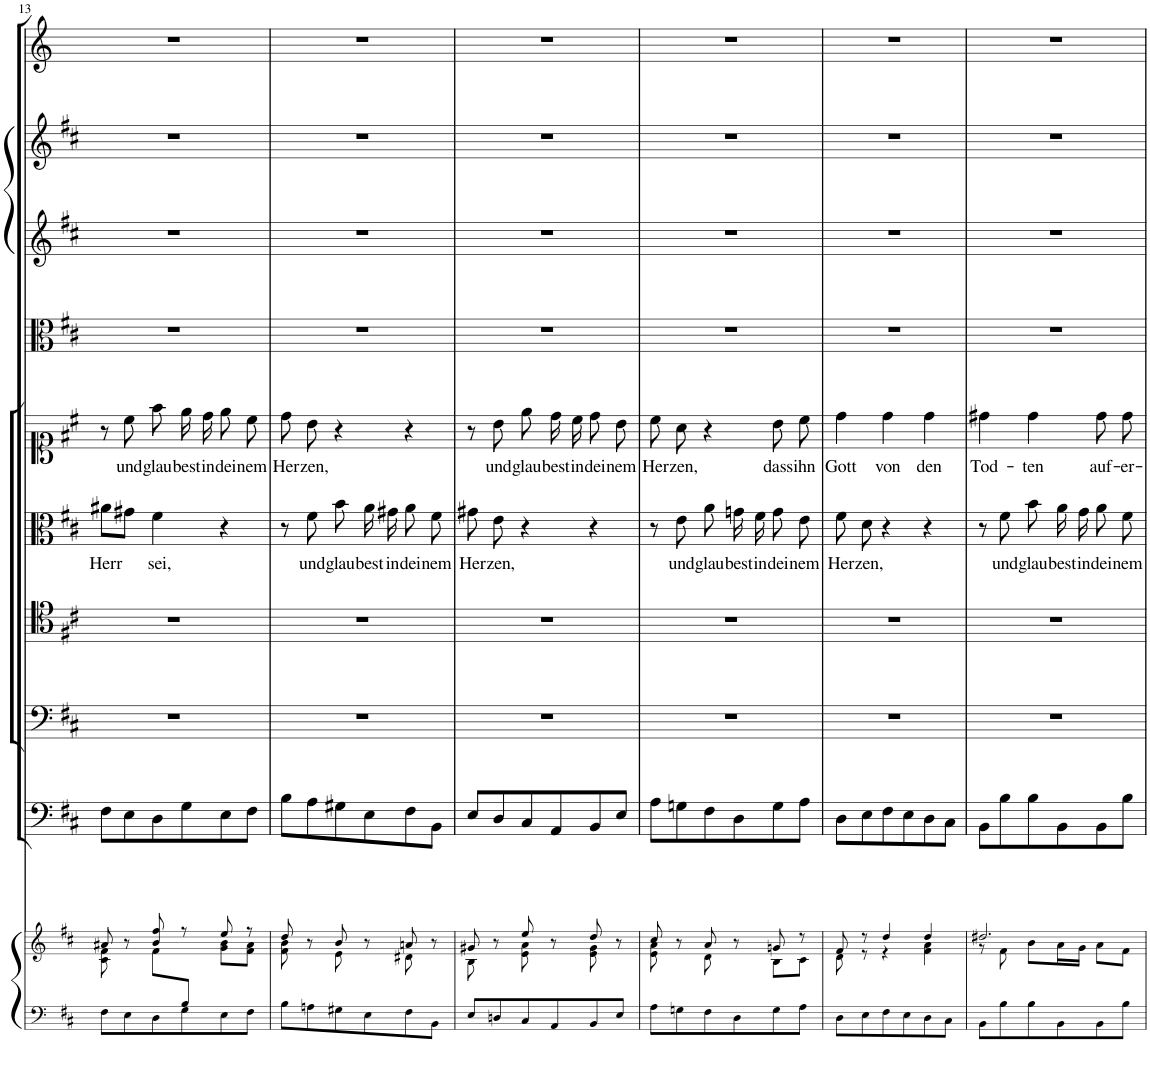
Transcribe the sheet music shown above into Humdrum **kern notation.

**kern	**kern	**kern	**kern	**kern	**kern	**text	**kern	**text	**kern	**kern	**kern	**kern
*part10	*part10	*part9	*part8	*part7	*part6	*part6	*part5	*part5	*part4	*part3	*part2	*part1
*staff11	*staff10	*staff9	*staff8	*staff7	*staff6	*staff6	*staff5	*staff5	*staff4	*staff3	*staff2	*staff1
*I"Piano reductiion	*	*I"Continuo	*I"Basso	*I"Tenore	*I"Alto	*	*I"Soprano	*	*I"Viola	*I"Violino II	*I"Violino I	*I"Tromba
*I'Pno	*	*	*	*	*	*	*	*	*I'Vla	*I'Vln	*I'Vln	*
!!LO:PB:g=z
*clefF4	*clefG2	*clefF4	*clefF4	*clefC4	*clefC3	*	*clefC1	*	*clefC3	*clefG2	*clefG2	*clefG2
*	*	*	*	*	*	*	*	*	*	*	*	*Trd-1c-2
*k[f#c#]	*k[f#c#]	*k[f#c#]	*k[f#c#]	*k[f#c#]	*k[f#c#]	*	*k[f#c#]	*	*k[f#c#]	*k[f#c#]	*k[f#c#]	*k[]
*M3/4	*M3/4	*M3/4	*M3/4	*M3/4	*M3/4	*	*M3/4	*	*M3/4	*M3/4	*M3/4	*M3/4
=13	=13	=13	=13	=13	=13	=13	=13	=13	=13	=13	=13	=13
*^	*^	*	*	*	*	*	*	*	*	*	*	*
!	!	!	!	!	!	!	!	!LO:LY:b	!	!	!	!	!	!
4.ryy	8F#\L	8a#X/	8c#\ 8f#\	8F#\L	2.r	2.r	8a#X\L	Herr	8r	.	2.r	2.r	2.r	2.r
!	!	!	!	!	!	!	!	!	!	!LO:LY:b	!	!	!	!
.	8E\	8r	8ryy	8E\	.	.	8g#X\J	.	8cc#\	und	.	.	.	.
!	!	!	!	!	!	!	!	!LO:LY:b	!	!LO:LY:b	!	!	!	!
.	8D\	8b/ 8ff#/	8f#\L	8D\	.	.	4f#\	sei,	8ff#\L	glau-	.	.	.	.
!	!	!	!	!	!	!	!	!	!	!LO:LY:b	!	!	!	!
8B/J	8G\	8r	8ryy	8G\	.	.	.	.	16ee\L	-best	.	.	.	.
!	!	!	!	!	!	!	!	!	!	!LO:LY:b	!	!	!	!
.	.	.	.	.	.	.	.	.	16dd\JJ	in	.	.	.	.
!	!	!	!	!	!	!	!	!	!	!LO:LY:b	!	!	!	!
4ryy	8E\	8ee/	8g\ 8b\L	8E\	.	.	4r	.	8ee\L	dei-	.	.	.	.
!	!	!	!	!	!	!	!	!	!	!LO:LY:b	!	!	!	!
.	8F#\J	8r	8f#\ 8a#\J	8F#\J	.	.	.	.	8cc#\J	-nem	.	.	.	.
=14	=14	=14	=14	=14	=14	=14	=14	=14	=14	=14	=14	=14	=14	=14
!	!	!	!	!	!	!	!	!	!	!LO:LY:b	!	!	!	!
*v	*v	*	*	*	*	*	*	*	*	*	*	*	*	*
8B\L	8dd/	8f#\ 8b\	8B\L	2.r	2.r	8r	.	8dd\L	Her-	2.r	2.r	2.r	2.r
!	!	!	!	!	!	!	!LO:LY:b	!	!LO:LY:b	!	!	!	!
8An\	8r	8ryy	8A\	.	.	8f#\	und	8b\J	-zen,	.	.	.	.
!	!	!	!	!	!	!	!LO:LY:b	!	!	!	!	!	!
8G#X\	8b/	8e\	8G#X\	.	.	8b\	glau-	4r	.	.	.	.	.
!	!	!	!	!	!	!	!LO:LY:b	!	!	!	!	!	!
8E\	8r	8ryy	8E\	.	.	16a\	-best	.	.	.	.	.	.
!	!	!	!	!	!	!	!LO:LY:b	!	!	!	!	!	!
.	.	.	.	.	.	16g#X\	in	.	.	.	.	.	.
!	!	!	!	!	!	!	!LO:LY:b	!	!	!	!	!	!
8F#\	8an/	8d#X\	8F#\	.	.	8a\	dei-	4r	.	.	.	.	.
!	!	!	!	!	!	!	!LO:LY:b	!	!	!	!	!	!
8BB\J	8r	8ryy	8BB\J	.	.	8f#\	-nem	.	.	.	.	.	.
=15	=15	=15	=15	=15	=15	=15	=15	=15	=15	=15	=15	=15	=15
!	!	!	!	!	!	!	!LO:LY:b	!	!	!	!	!	!
8E/L	8g#X/	8B\	8E/L	2.r	2.r	8g#X\	Her-	8r	.	2.r	2.r	2.r	2.r
!	!	!	!	!	!	!	!LO:LY:b	!	!LO:LY:b	!	!	!	!
8Dn/	8r	8ryy	8D/	.	.	8e\	-zen,	8b\	und	.	.	.	.
!	!	!	!	!	!	!	!	!	!LO:LY:b	!	!	!	!
8C#/	8ee/	8e\ 8a\	8C#/	.	.	4r	.	8ee\L	glau-	.	.	.	.
!	!	!	!	!	!	!	!	!	!LO:LY:b	!	!	!	!
8AA/	8r	8ryy	8AA/	.	.	.	.	16dd\L	-best	.	.	.	.
!	!	!	!	!	!	!	!	!	!LO:LY:b	!	!	!	!
.	.	.	.	.	.	.	.	16cc#\JJ	in	.	.	.	.
!	!	!	!	!	!	!	!	!	!LO:LY:b	!	!	!	!
8BB/	8dd/	8e\ 8g#\	8BB/	.	.	4r	.	8dd\L	dei-	.	.	.	.
!	!	!	!	!	!	!	!	!	!LO:LY:b	!	!	!	!
8E/J	8r	8ryy	8E/J	.	.	.	.	8b\J	-nem	.	.	.	.
=16	=16	=16	=16	=16	=16	=16	=16	=16	=16	=16	=16	=16	=16
!	!	!	!	!	!	!	!	!	!LO:LY:b	!	!	!	!
8A\L	8cc#/	8e\ 8a\	8A\L	2.r	2.r	8r	.	8cc#\L	Her-	2.r	2.r	2.r	2.r
!	!	!	!	!	!	!	!LO:LY:b	!	!LO:LY:b	!	!	!	!
8Gn\	8r	8ryy	8Gn\	.	.	8e\	und	8a\J	-zen,	.	.	.	.
!	!	!	!	!	!	!	!LO:LY:b	!	!	!	!	!	!
8F#\	8a/	8d\	8F#\	.	.	8a\	glau-	4r	.	.	.	.	.
!	!	!	!	!	!	!	!LO:LY:b	!	!	!	!	!	!
8D\	8r	8ryy	8D\	.	.	16gn\	-best	.	.	.	.	.	.
!	!	!	!	!	!	!	!LO:LY:b	!	!	!	!	!	!
.	.	.	.	.	.	16f#\	in	.	.	.	.	.	.
!	!	!	!	!	!	!	!LO:LY:b	!	!LO:LY:b	!	!	!	!
8G\	8gn/	8B\L	8G\	.	.	8g\	dei-	8b\L	dass	.	.	.	.
!	!	!	!	!	!	!	!LO:LY:b	!	!LO:LY:b	!	!	!	!
8A\J	8r	8c#\J	8A\J	.	.	8e\	-nem	8cc#\J	ihn	.	.	.	.
=17	=17	=17	=17	=17	=17	=17	=17	=17	=17	=17	=17	=17	=17
!	!	!	!	!	!	!	!LO:LY:b	!	!LO:LY:b	!	!	!	!
8D\L	8f#/	8d\	8D\L	2.r	2.r	8f#\	Her-	4dd\	Gott	2.r	2.r	2.r	2.r
!	!	!	!	!	!	!	!LO:LY:b	!	!	!	!	!	!
8E\	8r	8r	8E\	.	.	8d\	-zen,	.	.	.	.	.	.
!	!	!	!	!	!	!	!	!	!LO:LY:b	!	!	!	!
8F#\	4dd/	4r	8F#\	.	.	4r	.	4dd\	von	.	.	.	.
8E\	.	.	8E\	.	.	.	.	.	.	.	.	.	.
!	!	!	!	!	!	!	!	!	!LO:LY:b	!	!	!	!
8D\	4dd/	4f#\ 4a\	8D\	.	.	4r	.	4dd\	den	.	.	.	.
8C#\J	.	.	8C#\J	.	.	.	.	.	.	.	.	.	.
=18	=18	=18	=18	=18	=18	=18	=18	=18	=18	=18	=18	=18	=18
!	!	!	!	!	!	!	!	!	!LO:LY:b	!	!	!	!
8BB\L	2.dd#X/	8r	8BB\L	2.r	2.r	8r	.	4dd#X\	Tod-	2.r	2.r	2.r	2.r
!	!	!	!	!	!	!	!LO:LY:b	!	!	!	!	!	!
8B\	.	8f#\	8B\	.	.	8f#\	und	.	.	.	.	.	.
!	!	!	!	!	!	!	!LO:LY:b	!	!LO:LY:b	!	!	!	!
8B\	.	8b\L	8B\	.	.	8b\	glau-	4dd#\	-ten	.	.	.	.
!	!	!	!	!	!	!	!LO:LY:b	!	!	!	!	!	!
8BB\	.	16a\L	8BB\	.	.	16a\	-best	.	.	.	.	.	.
!	!	!	!	!	!	!	!LO:LY:b	!	!	!	!	!	!
.	.	16g\JJ	.	.	.	16g\	in	.	.	.	.	.	.
!	!	!	!	!	!	!	!LO:LY:b	!	!LO:LY:b	!	!	!	!
8BB\	.	8a\L	8BB\	.	.	8a\	dei-	8dd#\L	auf-	.	.	.	.
!	!	!	!	!	!	!	!LO:LY:b	!	!LO:LY:b	!	!	!	!
8B\J	.	8f#\J	8B\J	.	.	8f#\	-nem	8dd#\J	-er-	.	.	.	.
*	*v	*v	*	*	*	*	*	*	*	*	*	*	*
=	=	=	=	=	=	=	=	=	=	=	=	=
*-	*-	*-	*-	*-	*-	*-	*-	*-	*-	*-	*-	*-
